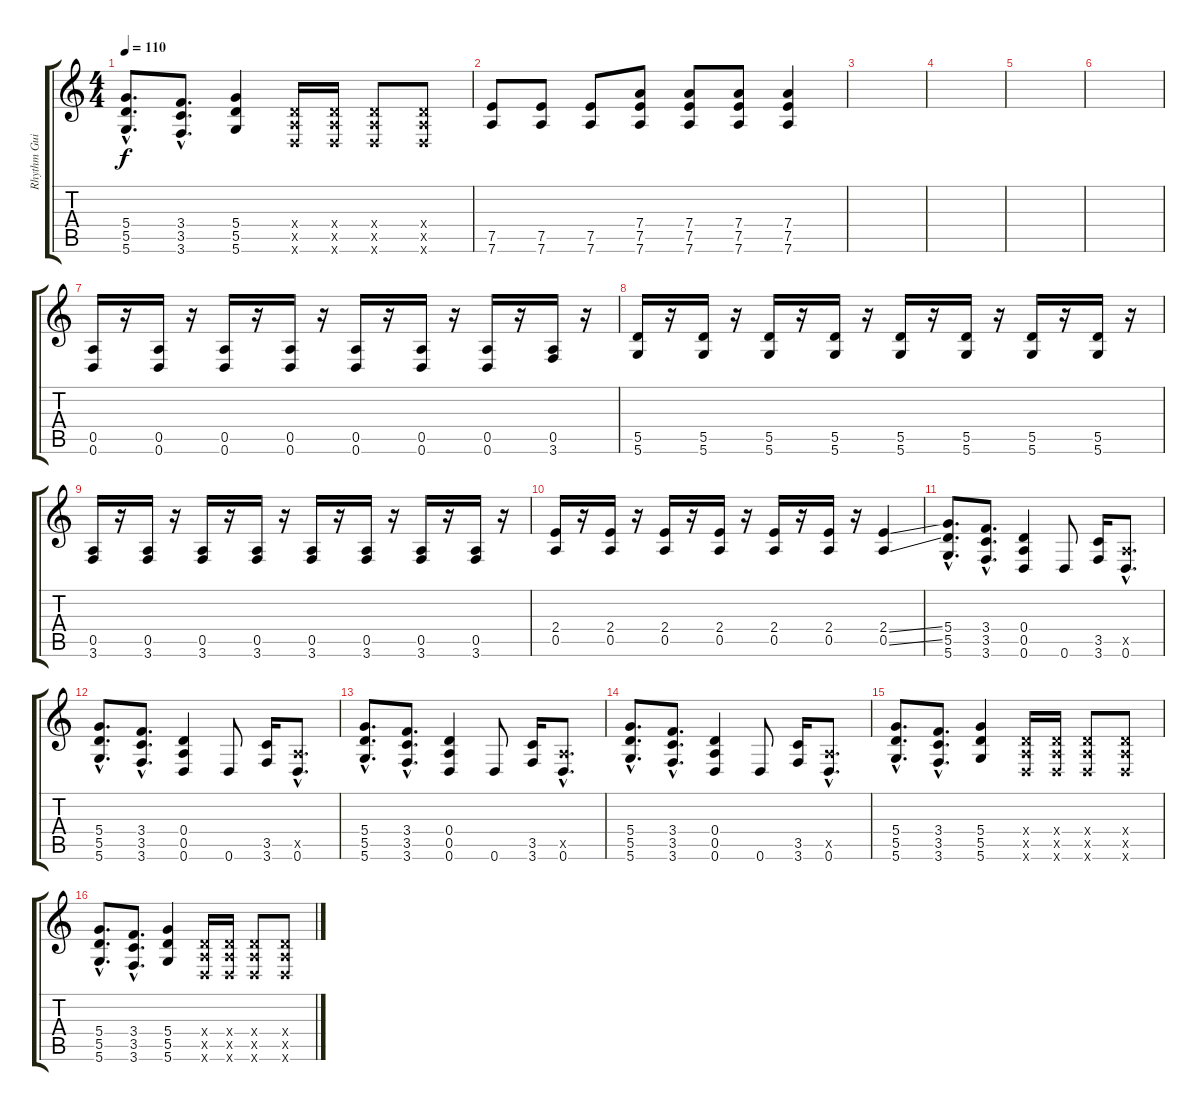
\track ("Rhythm Guitar" "Rhythm Gui") {instrument distortionguitar}
\staff {score tabs}
\tuning (E4 B3 G3 D3 A2 D2) {hide}
\ts (4 4)
\tempo 110
\clef g2
\ks c
(5.4{hac} 5.5{hac} 5.6{hac}).8{d dy f} (3.4{hac} 3.5{hac} 3.6{hac}).8{d} (5.4 5.5 5.6).4 (0.4{x} 0.5{x} 0.6{x}).16 (0.4{x} 0.5{x} 0.6{x}).16 (0.4{x} 0.5{x} 0.6{x}).8 (0.4{x} 0.5{x} 0.6{x}).8 |
(7.5 7.6).8 (7.5 7.6).8 (7.5 7.6).8 (7.4 7.5 7.6).8 (7.4 7.5 7.6).8 (7.4 7.5 7.6).8 (7.4 7.5 7.6).4 |
|
|
|
|
(0.5 0.6).16 r.16 (0.5 0.6).16 r.16 (0.5 0.6).16 r.16 (0.5 0.6).16 r.16 (0.5 0.6).16 r.16 (0.5 0.6).16 r.16 (0.5 0.6).16 r.16 (0.5 3.6).16 r.16 |
(5.5 5.6).16 r.16 (5.5 5.6).16 r.16 (5.5 5.6).16 r.16 (5.5 5.6).16 r.16 (5.5 5.6).16 r.16 (5.5 5.6).16 r.16 (5.5 5.6).16 r.16 (5.5 5.6).16 r.16 |
(0.5 3.6).16 r.16 (0.5 3.6).16 r.16 (0.5 3.6).16 r.16 (0.5 3.6).16 r.16 (0.5 3.6).16 r.16 (0.5 3.6).16 r.16 (0.5 3.6).16 r.16 (0.5 3.6).16 r.16 |
(2.4 0.5).16 r.16 (2.4 0.5).16 r.16 (2.4 0.5).16 r.16 (2.4 0.5).16 r.16 (2.4 0.5).16 r.16 (2.4 0.5).16 r.16 (2.4{ss} 0.5{ss}).4 |
(5.4{hac} 5.5{hac} 5.6{hac}).8{d} (3.4{hac} 3.5{hac} 3.6{hac}).8{d} (0.4 0.5 0.6).4 0.6.8 (3.5 3.6).16 (0.5{hac x} 0.6{hac}).8{d} |
(5.4{hac} 5.5{hac} 5.6{hac}).8{d} (3.4{hac} 3.5{hac} 3.6{hac}).8{d} (0.4 0.5 0.6).4 0.6.8 (3.5 3.6).16 (0.5{hac x} 0.6{hac}).8{d} |
(5.4{hac} 5.5{hac} 5.6{hac}).8{d} (3.4{hac} 3.5{hac} 3.6{hac}).8{d} (0.4 0.5 0.6).4 0.6.8 (3.5 3.6).16 (0.5{hac x} 0.6{hac}).8{d} |
(5.4{hac} 5.5{hac} 5.6{hac}).8{d} (3.4{hac} 3.5{hac} 3.6{hac}).8{d} (0.4 0.5 0.6).4 0.6.8 (3.5 3.6).16 (0.5{hac x} 0.6{hac}).8{d} |
(5.4{hac} 5.5{hac} 5.6{hac}).8{d} (3.4{hac} 3.5{hac} 3.6{hac}).8{d} (5.4 5.5 5.6).4 (0.4{x} 0.5{x} 0.6{x}).16 (0.4{x} 0.5{x} 0.6{x}).16 (0.4{x} 0.5{x} 0.6{x}).8 (0.4{x} 0.5{x} 0.6{x}).8 |
(5.4{hac} 5.5{hac} 5.6{hac}).8{d} (3.4{hac} 3.5{hac} 3.6{hac}).8{d} (5.4 5.5 5.6).4 (0.4{x} 0.5{x} 0.6{x}).16 (0.4{x} 0.5{x} 0.6{x}).16 (0.4{x} 0.5{x} 0.6{x}).8 (0.4{x} 0.5{x} 0.6{x}).8
